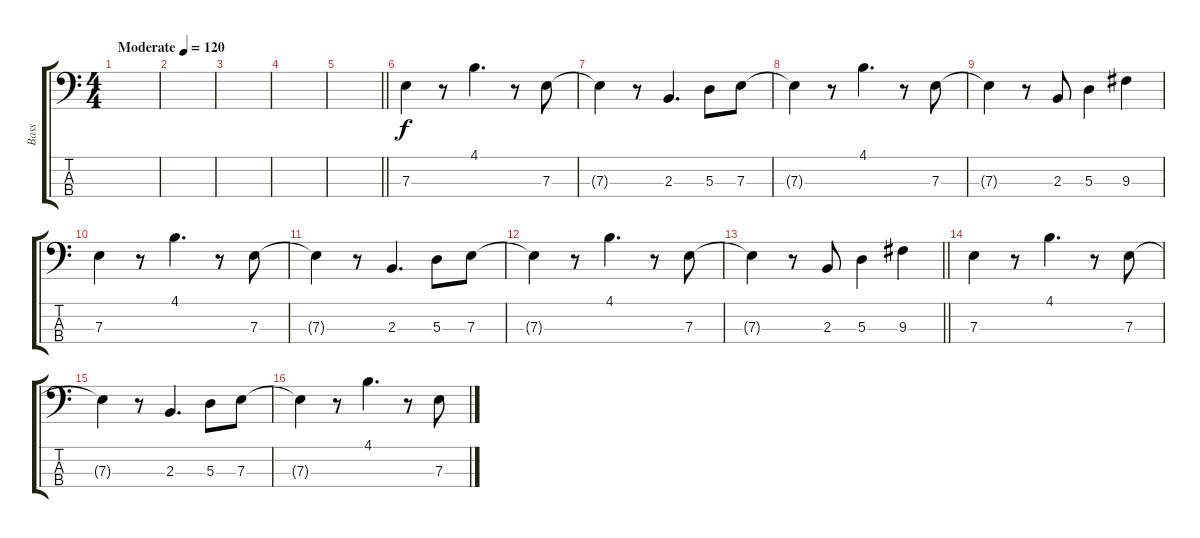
\track ("Bass" "Bass") {instrument electricbassfinger}
\staff {score tabs}
\tuning (G2 D2 A1 E1) {hide}
\ts (4 4)
\tempo (120 "Moderate")
\clef f4
\ks c
|
|
|
|
\barLineRight lightlight
|
\section ("" "")
7.3.4 r.8 4.1.4{d} r.8 7.3.8 |
7.3{t}.4 r.8 2.3.4{d} 5.3.8 7.3.8 |
7.3{t}.4 r.8 4.1.4{d} r.8 7.3.8 |
7.3{t}.4 r.8 2.3.8 5.3.4 9.3.4 |
7.3.4 r.8 4.1.4{d} r.8 7.3.8 |
7.3{t}.4 r.8 2.3.4{d} 5.3.8 7.3.8 |
7.3{t}.4 r.8 4.1.4{d} r.8 7.3.8 |
\barLineRight lightlight
7.3{t}.4 r.8 2.3.8 5.3.4 9.3.4 |
\section ("" "")
7.3.4 r.8 4.1.4{d} r.8 7.3.8 |
7.3{t}.4 r.8 2.3.4{d} 5.3.8 7.3.8 |
7.3{t}.4 r.8 4.1.4{d} r.8 7.3.8
